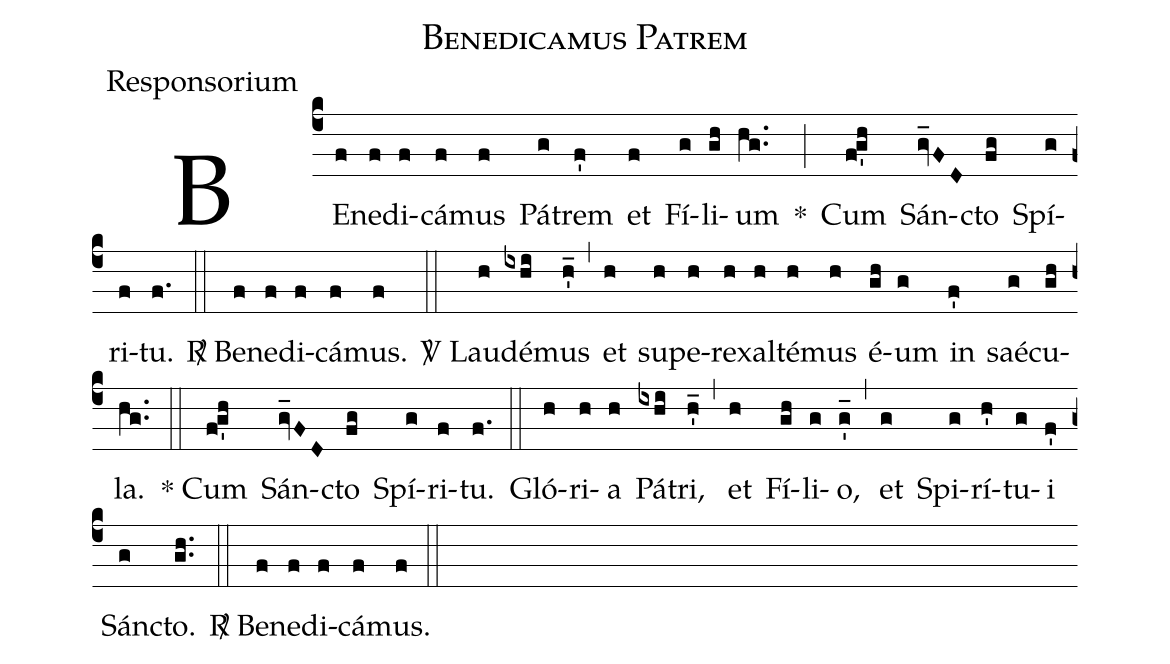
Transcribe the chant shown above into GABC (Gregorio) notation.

name:Benedicamus Patrem;
office-part:Responsorium;
%%
(c4) BE(f)ne(f)di(f)cá(f)mus(f) Pá(g)trem(f') et(f) Fí(g)li(gh)um(hg..) *(;)
Cum(f!g'h) Sán(gv_FD)cto(fg) Spí(g)ri(f)tu.(f.) (::)
<sp>R/</sp>~Be(f)ne(f)di(f)cá(f)mus.(f) (::)
<sp>V/</sp>~Lau(h)dé(ixhi)mus(h'_) (,) et(h) su(h)pe(h)rex(h)al(h)té(h)mus(h) é(gh)um(g) in(f') saé(g)cu(gh)la.(hg..) (::)
*~Cum(f!g'h) Sán(gv_FD)cto(fg) Spí(g)ri(f)tu.(f.) (::)
Gló(h)ri(h)a(h) Pá(ixhi)tri,(h'_) (,) et(h) Fí(gh)li(g)o,(g'_) (,) et(g) Spi(g)rí(h')tu(g)i(f') Sán(g)cto.(gh..) (::)
<sp>R/</sp>~Be(f)ne(f)di(f)cá(f)mus.(f) (::)
